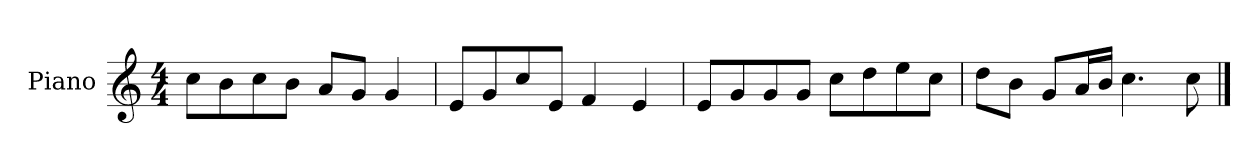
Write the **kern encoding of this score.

**kern
*part1
*staff1
*I"Piano
*I'P-no
*clefG2
*k[]
*M4/4
*MM90
=1
8cc\L
8b\
8cc\
8b\J
8a/L
8g/J
4g/
=2
8e/L
8g/
8cc/
8e/J
4f/
4e/
=3
8e/L
8g/
8g/
8g/J
8cc\L
8dd\
8ee\
8cc\J
=4
8dd\L
8b\J
8g/L
16a/L
16b/JJ
4.cc\
8cc\
==
*-
